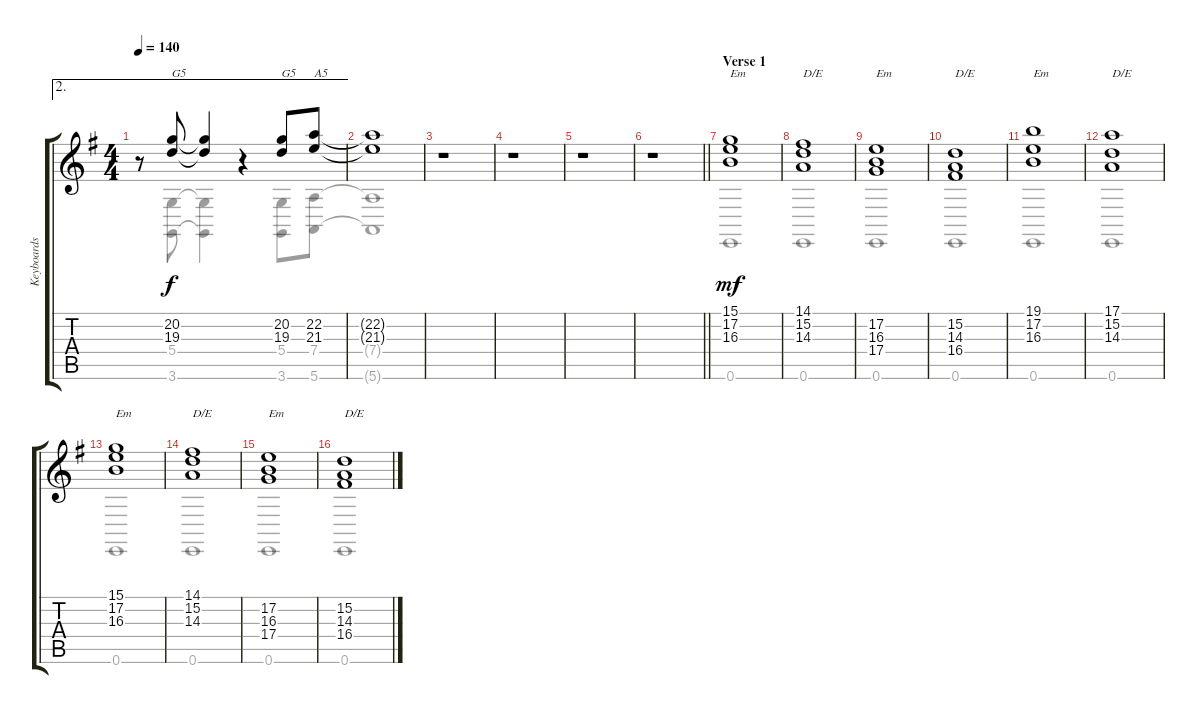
\track ("Keyboards" "Keyboards") {instrument stringensemble1}
\staff {score tabs}
\tuning (E4 B3 G3 D3 A2 E2) {hide}
\voice
\ae 2
\ts (4 4)
\tempo 140
\clef g2
\ks eminor
r.8{dy f} (20.2 19.3).8{txt "G5"} (20.2{t} 19.3{t}).4 r.4 (20.2 19.3).8{txt "G5"} (22.2 21.3).8{txt "A5"} |
(22.2{t} 21.3{t}).1 |
r.1 |
r.1 |
r.1 |
\barLineRight lightlight
r.1 |
\section ("" "Verse 1")
(15.1 17.2 16.3).1{txt "Em" dy mf volume 8} |
(14.1 15.2 14.3).1{txt "D/E"} |
(17.2 16.3 17.4).1{txt "Em"} |
(15.2 14.3 16.4).1{txt "D/E"} |
(19.1 17.2 16.3).1{txt "Em"} |
(17.1 15.2 14.3).1{txt "D/E"} |
(15.1 17.2 16.3).1{txt "Em"} |
(14.1 15.2 14.3).1{txt "D/E"} |
(17.2 16.3 17.4).1{txt "Em"} |
(15.2 14.3 16.4).1{txt "D/E"}
\voice
\clef g2
\ottava regular
\simile none
\ks eminor
r.8{dy f} (5.4 3.6).8 (5.4{t} 3.6{t}).4 r.4 (5.4 3.6).8 (7.4 5.6).8 |
(7.4{t} 5.6{t}).1 |
|
|
|
\barLineRight lightlight
|
0.6.1 |
0.6.1 |
0.6.1 |
0.6.1 |
0.6.1 |
0.6.1 |
0.6.1 |
0.6.1 |
0.6.1 |
0.6.1
